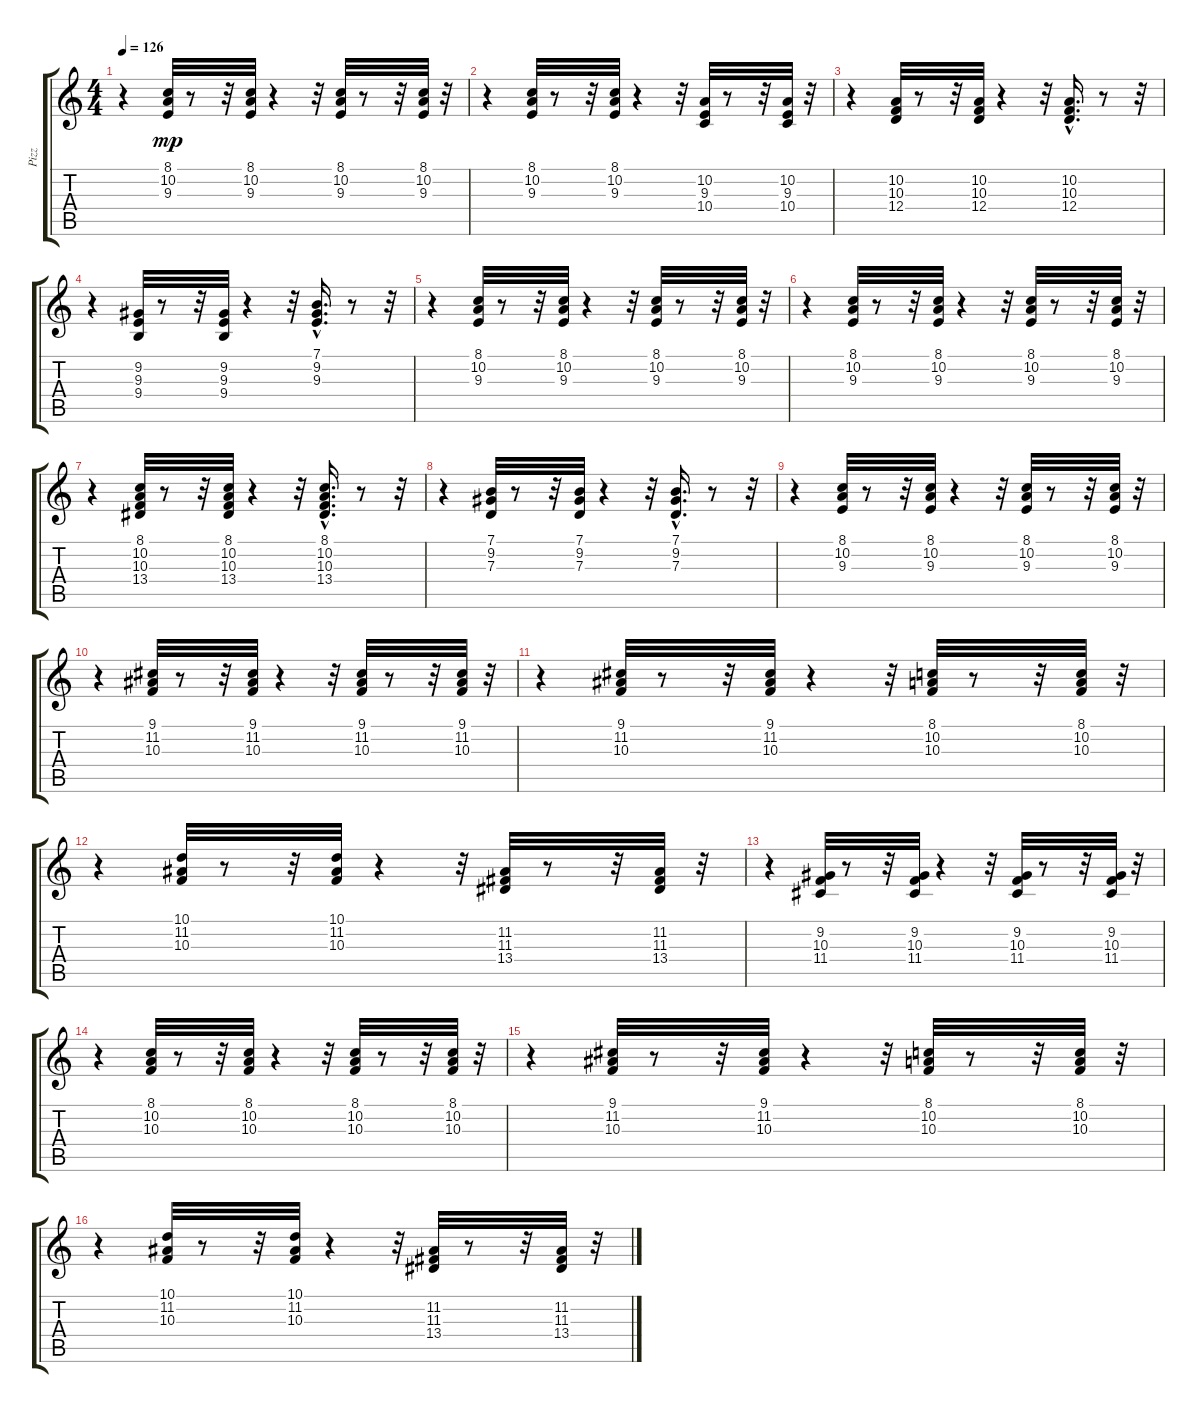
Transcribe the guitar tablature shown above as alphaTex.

\track ("Pizz" "Pizz") {instrument pizzicatostrings}
\staff {score tabs}
\tuning (E4 B3 G3 D3 A2 E2) {hide}
\ts (4 4)
\tempo 126
\clef g2
\ks c
r.4{dy mp} (8.1 10.2 9.3).32 r.8 r.32 (8.1 10.2 9.3).32 r.4 r.32 (8.1 10.2 9.3).32 r.8 r.32 (8.1 10.2 9.3).32 r.32 |
r.4 (8.1 10.2 9.3).32 r.8 r.32 (8.1 10.2 9.3).32 r.4 r.32 (10.2 9.3 10.4).32 r.8 r.32 (10.2 9.3 10.4).32 r.32 |
r.4 (10.2 10.3 12.4).32 r.8 r.32 (10.2 10.3 12.4).32 r.4 r.32 (10.2{hac} 10.3{hac} 12.4{hac}).16{d} r.8 r.32 |
r.4 (9.2 9.3 9.4).32 r.8 r.32 (9.2 9.3 9.4).32 r.4 r.32 (7.1{hac} 9.2{hac} 9.3{hac}).16{d} r.8 r.32 |
r.4 (8.1 10.2 9.3).32 r.8 r.32 (8.1 10.2 9.3).32 r.4 r.32 (8.1 10.2 9.3).32 r.8 r.32 (8.1 10.2 9.3).32 r.32 |
r.4 (8.1 10.2 9.3).32 r.8 r.32 (8.1 10.2 9.3).32 r.4 r.32 (8.1 10.2 9.3).32 r.8 r.32 (8.1 10.2 9.3).32 r.32 |
r.4 (8.1 10.2 10.3 13.4).32 r.8 r.32 (8.1 10.2 10.3 13.4).32 r.4 r.32 (8.1{hac} 10.2{hac} 10.3{hac} 13.4{hac}).16{d} r.8 r.32 |
r.4 (7.1 9.2 7.3).32 r.8 r.32 (7.1 9.2 7.3).32 r.4 r.32 (7.1{hac} 9.2{hac} 7.3{hac}).16{d} r.8 r.32 |
r.4 (8.1 10.2 9.3).32 r.8 r.32 (8.1 10.2 9.3).32 r.4 r.32 (8.1 10.2 9.3).32 r.8 r.32 (8.1 10.2 9.3).32 r.32 |
r.4 (9.1 11.2 10.3).32 r.8 r.32 (9.1 11.2 10.3).32 r.4 r.32 (9.1 11.2 10.3).32 r.8 r.32 (9.1 11.2 10.3).32 r.32 |
r.4 (9.1 11.2 10.3).32 r.8 r.32 (9.1 11.2 10.3).32 r.4 r.32 (8.1 10.2 10.3).32 r.8 r.32 (8.1 10.2 10.3).32 r.32 |
r.4 (10.1 11.2 10.3).32 r.8 r.32 (10.1 11.2 10.3).32 r.4 r.32 (11.2 11.3 13.4).32 r.8 r.32 (11.2 11.3 13.4).32 r.32 |
r.4 (9.2 10.3 11.4).32 r.8 r.32 (9.2 10.3 11.4).32 r.4 r.32 (9.2 10.3 11.4).32 r.8 r.32 (9.2 10.3 11.4).32 r.32 |
r.4 (8.1 10.2 10.3).32 r.8 r.32 (8.1 10.2 10.3).32 r.4 r.32 (8.1 10.2 10.3).32 r.8 r.32 (8.1 10.2 10.3).32 r.32 |
r.4 (9.1 11.2 10.3).32 r.8 r.32 (9.1 11.2 10.3).32 r.4 r.32 (8.1 10.2 10.3).32 r.8 r.32 (8.1 10.2 10.3).32 r.32 |
r.4 (10.1 11.2 10.3).32 r.8 r.32 (10.1 11.2 10.3).32 r.4 r.32 (11.2 11.3 13.4).32 r.8 r.32 (11.2 11.3 13.4).32 r.32
